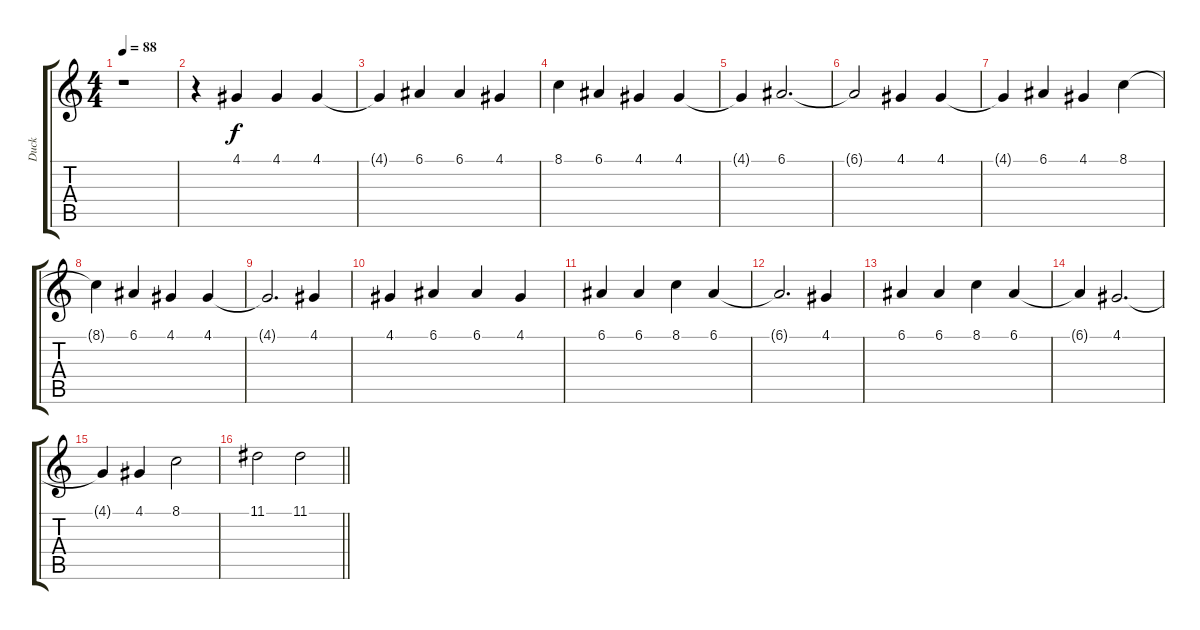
\track ("Duck" "Duck") {solo instrument acousticgrandpiano}
\staff {score tabs}
\tuning (E4 B3 G3 D3 A2 E2) {hide}
\ts (4 4)
\tempo 88
\clef g2
\ks c
r.1{dy f} |
r.4 4.1.4 4.1.4 4.1.4 |
4.1{t}.4 6.1.4 6.1.4 4.1.4 |
8.1.4 6.1.4 4.1.4 4.1.4 |
4.1{t}.4 6.1.2{d} |
6.1{t}.2 4.1.4 4.1.4 |
4.1{t}.4 6.1.4 4.1.4 8.1.4 |
8.1{t}.4 6.1.4 4.1.4 4.1.4 |
4.1{t}.2{d} 4.1.4 |
4.1.4 6.1.4 6.1.4 4.1.4 |
6.1.4 6.1.4 8.1.4 6.1.4 |
6.1{t}.2{d} 4.1.4 |
6.1.4 6.1.4 8.1.4 6.1.4 |
6.1{t}.4 4.1.2{d} |
4.1{t}.4 4.1.4 8.1.2 |
\barLineRight lightlight
11.1.2 11.1.2
